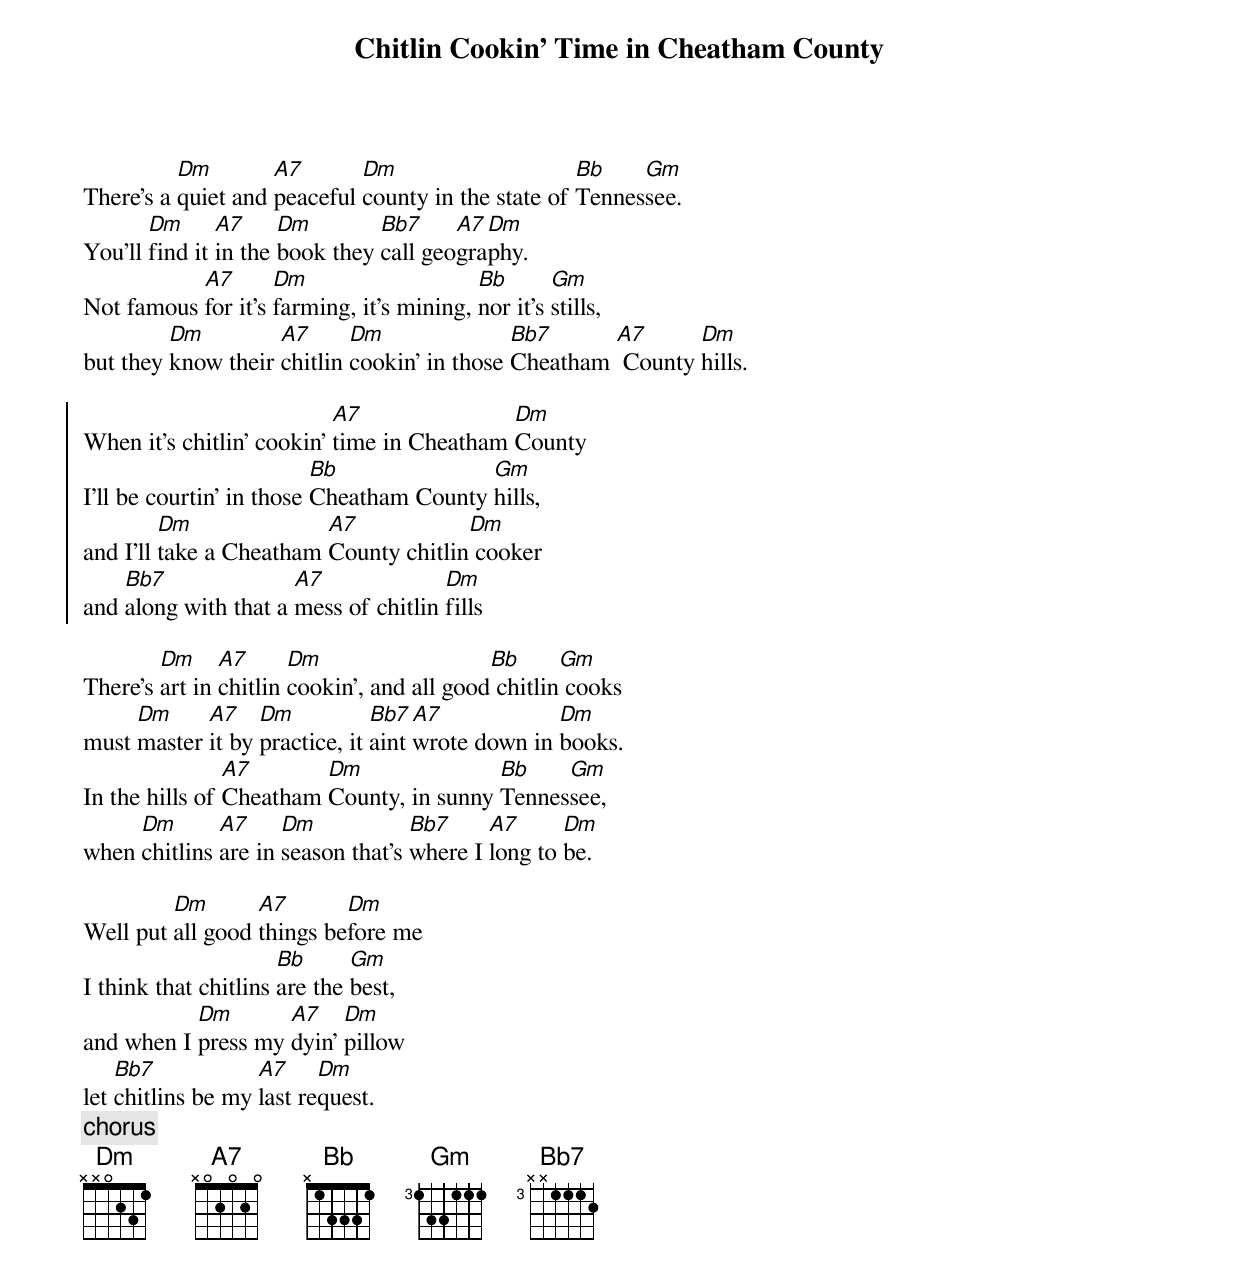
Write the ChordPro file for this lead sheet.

{t:Chitlin Cookin' Time in Cheatham County}

There's a [Dm]quiet and [A7]peaceful [Dm]county in the state of [Bb]Tennes[Gm]see.
You'll [Dm]find it [A7]in the [Dm]book they [Bb7]call geo[A7]gra[Dm]phy.
Not famous [A7]for it's [Dm]farming, it's mining, [Bb]nor it's [Gm]stills,
but they [Dm]know their [A7]chitlin [Dm]cookin' in those [Bb7]Cheatham [A7] County [Dm]hills.

{soc}
When it's chitlin' cookin' [A7]time in Cheatham [Dm]County
I'll be courtin' in those [Bb]Cheatham County [Gm]hills,
and I'll [Dm]take a Cheatham [A7]County chitlin[Dm] cooker
and [Bb7]along with that a [A7]mess of chitlin [Dm]fills
{eoc}

There's [Dm]art in [A7]chitlin [Dm]cookin', and all good[Bb] chitlin[Gm] cooks
must [Dm]master [A7]it by [Dm]practice, it [Bb7]aint [A7]wrote down in [Dm]books.
In the hills of [A7]Cheatham [Dm]County, in sunny [Bb]Tennes[Gm]see,
when [Dm]chitlins [A7]are in [Dm]season that's [Bb7]where I [A7]long to [Dm]be.

Well put [Dm]all good [A7]things be[Dm]fore me
I think that chitlins [Bb]are the [Gm]best,
and when I [Dm]press my [A7]dyin' [Dm]pillow
let [Bb7]chitlins be my [A7]last re[Dm]quest.
{c:chorus}
